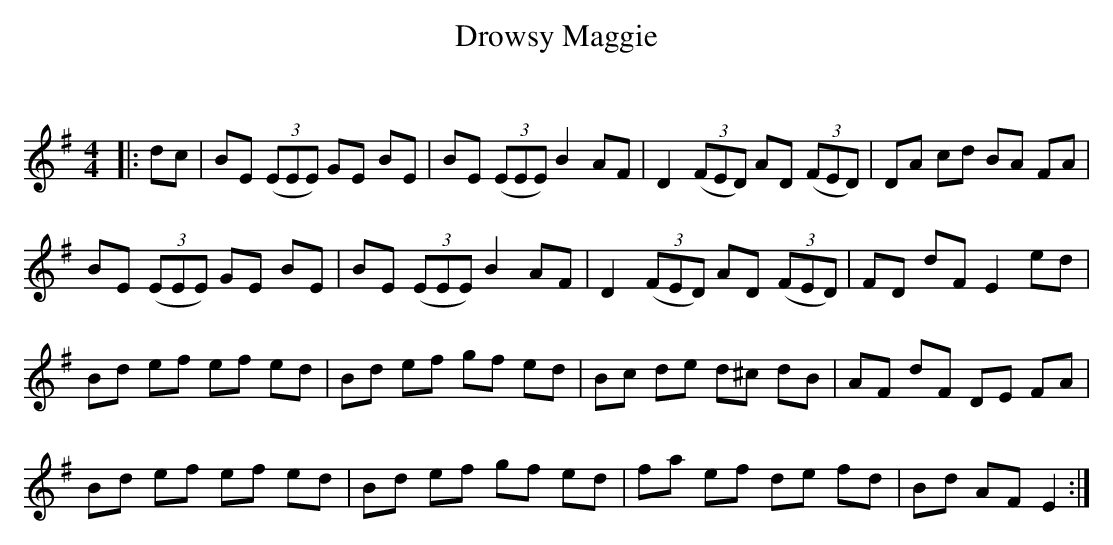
X:1
T: Drowsy Maggie
C:
Q: 232
K:Em
M:4/4
L:1/8
|:dc|BE ((3EEE) GE BE|BE ((3EEE) B2 AF|D2 ((3FED) AD ((3FED)|DA cd BA FA|
BE ((3EEE) GE BE|BE ((3EEE) B2 AF|D2 ((3FED) AD ((3FED)|FD dF E2 ed|
Bd ef ef ed|Bd ef gf ed|Bc de d^c dB|AF dF DE FA|
Bd ef ef ed|Bd ef gf ed|fa ef de fd|Bd AF E2:|
